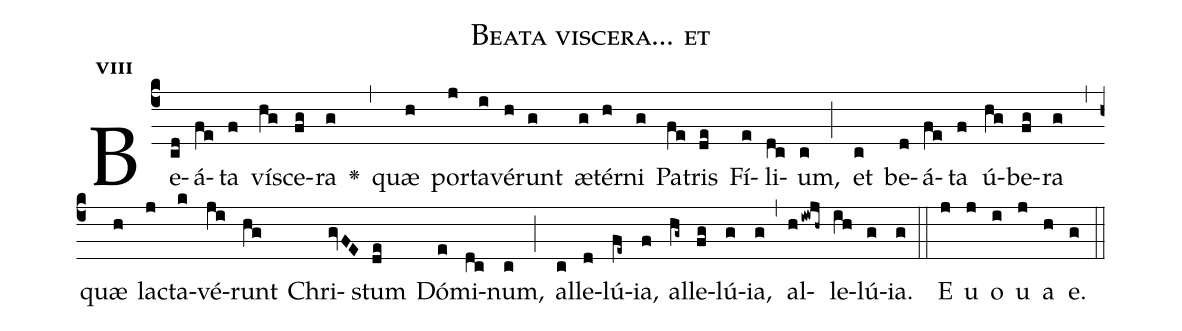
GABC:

name:Beata viscera... et;
office-part:Antiphona;
mode:8;
%%
initial-style: 1;
name: Beata viscera... et
book: Antiphonae & Responsoria/Tomus I, p. 117;
occasion: Dominica II post Nativitatem;
office-part: Vesperae II Ant E;
user-notes: ;
commentary: ;
annotation: 8g;
centering-scheme: english;
fontsize: 12;
font: OFLSortsMillGoudy;
height: 11;
width: 4.5;
%%
(c4)Be(cd)á(fe)ta(f) ví(hg)sce(fg)ra(g) <v>\greheightstar</v>(,) quæ(h) por(j)ta(i)vé(h)runt(g) æ(g)tér(h)ni(g) Pa(fe)tris(de) Fí(e)li(dc)um,(c) (;) et(c) be(d)á(fe)ta(f) ú(hg)be(fg)ra(g) (,) quæ(h) la(j)cta(k)vé(ji)runt(hg) Chri(gvFE)stum(de) Dó(e)mi(dc)num,(c) (;) al(c)le(d)lú(fe~)ia,(f) al(hg~)le(fg)lú(g)ia,(g) (,) al(hiwjh~)le(ih)lú(g)ia.(g) (::)
E(j) u(j) o(i) u(j) a(h) e.(g) (::)
